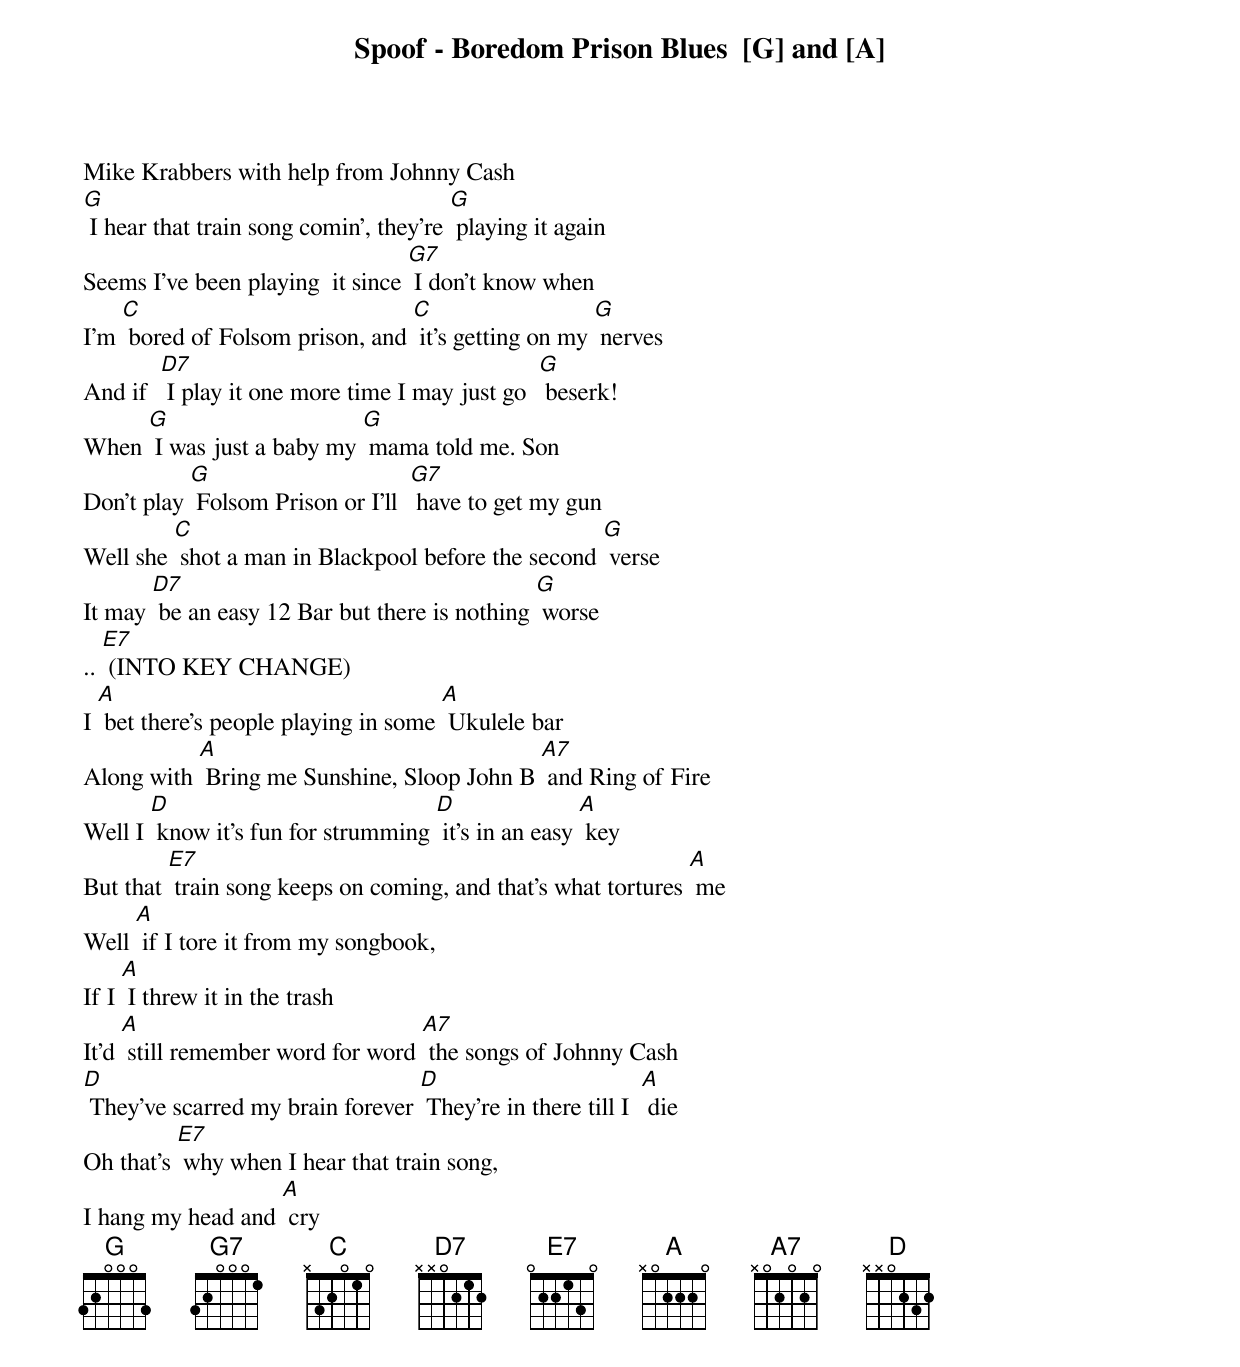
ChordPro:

{t: Spoof - Boredom Prison Blues  [G] and [A] }
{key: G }
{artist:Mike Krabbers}
Mike Krabbers with help from Johnny Cash
{c: }
[G] I hear that train song comin', they're [G] playing it again
Seems I've been playing  it since [G7] I don't know when
I'm [C] bored of Folsom prison, and [C] it's getting on my [G] nerves
And if  [D7] I play it one more time I may just go  [G] beserk!
{c: }
When [G] I was just a baby my [G] mama told me. Son
Don't play [G] Folsom Prison or I'll  [G7] have to get my gun
Well she [C] shot a man in Blackpool before the second [G] verse
It may [D7] be an easy 12 Bar but there is nothing [G] worse
{c: }
.. [E7] (INTO KEY CHANGE)
{c: }
I [A] bet there's people playing in some [A] Ukulele bar
Along with [A] Bring me Sunshine, Sloop John B [A7] and Ring of Fire
Well I [D] know it's fun for strumming [D] it's in an easy [A] key
But that [E7] train song keeps on coming, and that's what tortures [A] me
{c: }
Well [A] if I tore it from my songbook,
If I [A] I threw it in the trash
It'd [A] still remember word for word [A7] the songs of Johnny Cash
[D] They've scarred my brain forever [D] They're in there till I  [A] die
Oh that's [E7] why when I hear that train song,
I hang my head and [A] cry
